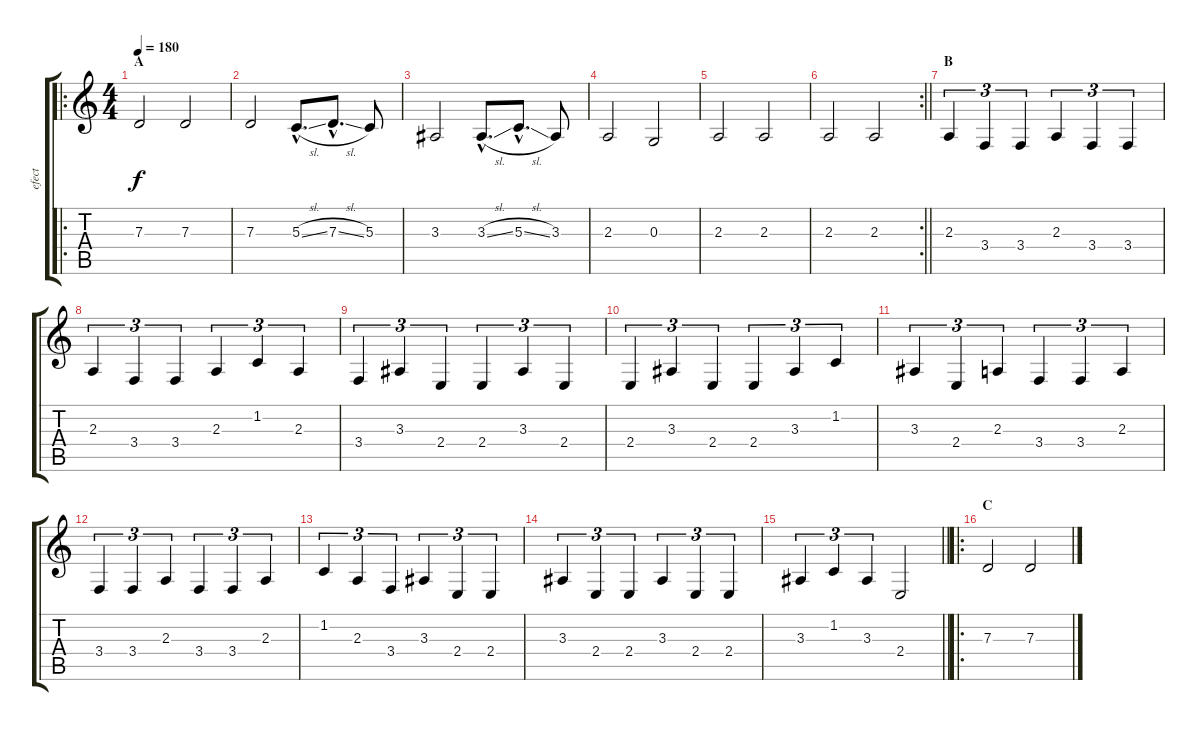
\track ("efect" "efect") {instrument churchorgan}
\staff {score tabs}
\tuning (E4 B3 G3 D3 A2 E2) {hide}
\ro
\ts (4 4)
\section ("" "A")
\tempo 180
\clef g2
\ks c
7.3.2{dy f instrument churchorgan} 7.3.2 |
7.3.2 5.3{sl hac}.8{d} 7.3{sl hac}.8{d} 5.3.8 |
3.3.2 3.3{sl hac}.8{d} 5.3{sl hac}.8{d} 3.3.8 |
2.3.2 0.3.2 |
2.3.2 2.3.2 |
\rc 2
\barLineRight lightlight
2.3.2 2.3.2 |
\section ("" "B")
2.3.4{tu (3 2)} 3.4.4{tu (3 2)} 3.4.4{tu (3 2)} 2.3.4{tu (3 2)} 3.4.4{tu (3 2)} 3.4.4{tu (3 2)} |
2.3.4{tu (3 2)} 3.4.4{tu (3 2)} 3.4.4{tu (3 2)} 2.3.4{tu (3 2)} 1.2.4{tu (3 2)} 2.3.4{tu (3 2)} |
3.4.4{tu (3 2)} 3.3.4{tu (3 2)} 2.4.4{tu (3 2)} 2.4.4{tu (3 2)} 3.3.4{tu (3 2)} 2.4.4{tu (3 2)} |
2.4.4{tu (3 2)} 3.3.4{tu (3 2)} 2.4.4{tu (3 2)} 2.4.4{tu (3 2)} 3.3.4{tu (3 2)} 1.2.4{tu (3 2)} |
3.3.4{tu (3 2)} 2.4.4{tu (3 2)} 2.3.4{tu (3 2)} 3.4.4{tu (3 2)} 3.4.4{tu (3 2)} 2.3.4{tu (3 2)} |
3.4.4{tu (3 2)} 3.4.4{tu (3 2)} 2.3.4{tu (3 2)} 3.4.4{tu (3 2)} 3.4.4{tu (3 2)} 2.3.4{tu (3 2)} |
1.2.4{tu (3 2)} 2.3.4{tu (3 2)} 3.4.4{tu (3 2)} 3.3.4{tu (3 2)} 2.4.4{tu (3 2)} 2.4.4{tu (3 2)} |
3.3.4{tu (3 2)} 2.4.4{tu (3 2)} 2.4.4{tu (3 2)} 3.3.4{tu (3 2)} 2.4.4{tu (3 2)} 2.4.4{tu (3 2)} |
\barLineRight lightlight
3.3.4{tu (3 2)} 1.2.4{tu (3 2)} 3.3.4{tu (3 2)} 2.4.2 |
\ro
\section ("" "C")
7.3.2 7.3.2
